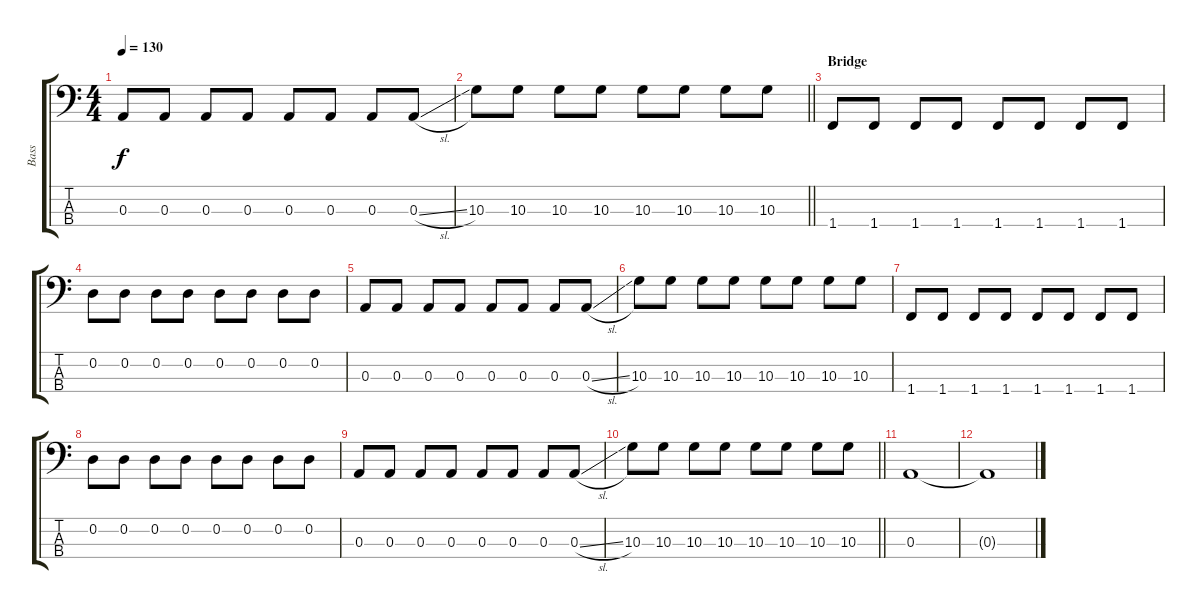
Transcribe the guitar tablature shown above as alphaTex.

\track ("Bass" "Bass") {instrument electricbassfinger}
\staff {score tabs}
\tuning (G2 D2 A1 E1) {hide}
\ts (4 4)
\tempo 130
\clef f4
\ks c
0.3.8{dy f} 0.3.8 0.3.8 0.3.8 0.3.8 0.3.8 0.3.8 0.3{sl}.8 |
\barLineRight lightlight
10.3.8 10.3.8 10.3.8 10.3.8 10.3.8 10.3.8 10.3.8 10.3.8 |
\section ("" "Bridge")
1.4.8 1.4.8 1.4.8 1.4.8 1.4.8 1.4.8 1.4.8 1.4.8 |
0.2.8 0.2.8 0.2.8 0.2.8 0.2.8 0.2.8 0.2.8 0.2.8 |
0.3.8 0.3.8 0.3.8 0.3.8 0.3.8 0.3.8 0.3.8 0.3{sl}.8 |
10.3.8 10.3.8 10.3.8 10.3.8 10.3.8 10.3.8 10.3.8 10.3.8 |
1.4.8 1.4.8 1.4.8 1.4.8 1.4.8 1.4.8 1.4.8 1.4.8 |
0.2.8 0.2.8 0.2.8 0.2.8 0.2.8 0.2.8 0.2.8 0.2.8 |
0.3.8 0.3.8 0.3.8 0.3.8 0.3.8 0.3.8 0.3.8 0.3{sl}.8 |
\barLineRight lightlight
10.3.8 10.3.8 10.3.8 10.3.8 10.3.8 10.3.8 10.3.8 10.3.8 |
0.3.1 |
0.3{t}.1
